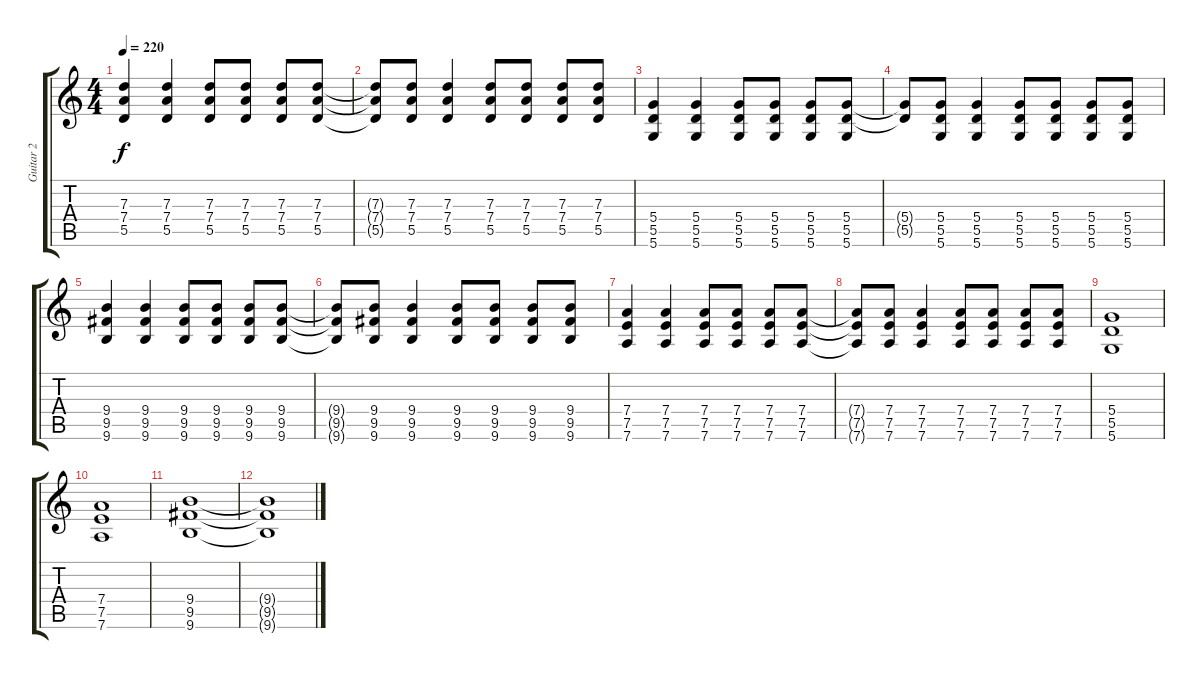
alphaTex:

\track ("Guitar 2" "Guitar 2") {instrument distortionguitar}
\staff {score tabs}
\tuning (E4 B3 G3 D3 A2 D2) {hide}
\ts (4 4)
\tempo 220
\clef g2
\ks c
(7.3 7.4 5.5).4{dy f} (7.3 7.4 5.5).4 (7.3 7.4 5.5).8 (7.3 7.4 5.5).8 (7.3 7.4 5.5).8 (7.3 7.4 5.5).8 |
(7.3{t} 7.4{t} 5.5{t}).8 (7.3 7.4 5.5).8 (7.3 7.4 5.5).4 (7.3 7.4 5.5).8 (7.3 7.4 5.5).8 (7.3 7.4 5.5).8 (7.3 7.4 5.5).8 |
(5.4 5.5 5.6).4 (5.4 5.5 5.6).4 (5.4 5.5 5.6).8 (5.4 5.5 5.6).8 (5.4 5.5 5.6).8 (5.4 5.5 5.6).8 |
(5.4{t} 5.5{t}).8 (5.4 5.5 5.6).8 (5.4 5.5 5.6).4 (5.4 5.5 5.6).8 (5.4 5.5 5.6).8 (5.4 5.5 5.6).8 (5.4 5.5 5.6).8 |
(9.4 9.5 9.6).4 (9.4 9.5 9.6).4 (9.4 9.5 9.6).8 (9.4 9.5 9.6).8 (9.4 9.5 9.6).8 (9.4 9.5 9.6).8 |
(9.4{t} 9.5{t} 9.6{t}).8 (9.4 9.5 9.6).8 (9.4 9.5 9.6).4 (9.4 9.5 9.6).8 (9.4 9.5 9.6).8 (9.4 9.5 9.6).8 (9.4 9.5 9.6).8 |
(7.4 7.5 7.6).4 (7.4 7.5 7.6).4 (7.4 7.5 7.6).8 (7.4 7.5 7.6).8 (7.4 7.5 7.6).8 (7.4 7.5 7.6).8 |
(7.4{t} 7.5{t} 7.6{t}).8 (7.4 7.5 7.6).8 (7.4 7.5 7.6).4 (7.4 7.5 7.6).8 (7.4 7.5 7.6).8 (7.4 7.5 7.6).8 (7.4 7.5 7.6).8 |
(5.4 5.5 5.6).1 |
(7.4 7.5 7.6).1 |
(9.4 9.5 9.6).1 |
(9.4{t} 9.5{t} 9.6{t}).1
